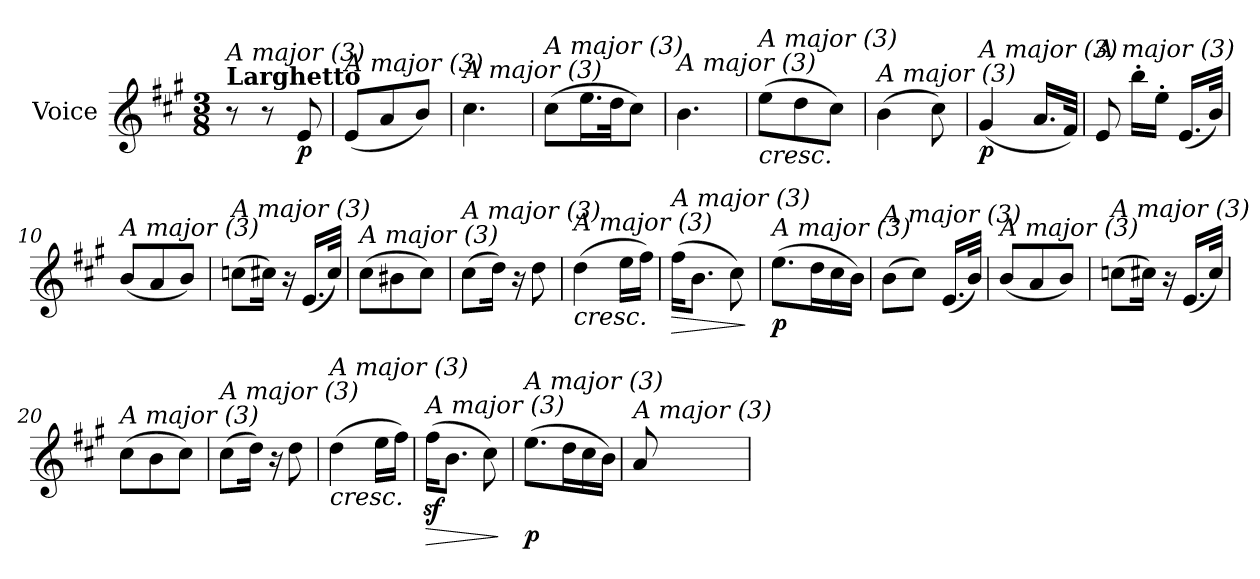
**kern	**dynam
*part1	*part1
*staff1	*staff1
*I"Voice	*
*I'V	*
*clefG2	*
*k[f#c#g#]	*
*A:	*
*M3/8	*
=1	=1
!LO:TX:a:B:t=Larghetto	!
!LO:TX:i:t=A major (3)	!
8r	.
8r	.
!	!LO:DY:b
8e/	p
=2	=2
!LO:TX:i:t=A major (3)	!
(<8e/L	.
8a/	.
8b/J)	.
=3	=3
!LO:TX:i:t=A major (3)	!
4.cc#\	.
=4	=4
!LO:TX:i:t=A major (3)	!
(>8cc#\L	.
16.ee\L	.
32dd\Jk	.
8cc#\J)	.
=5	=5
!LO:TX:i:t=A major (3)	!
4.b\	.
=6	=6
!LO:TX:b:i:t=cresc.	!
!LO:TX:i:t=A major (3)	!
(>8ee\L	.
8dd\	.
8cc#\J)	.
=7	=7
!LO:TX:i:t=A major (3)	!
(>4b\	.
8cc#\)	.
!!LO:LB:g=z
=8	=8
!LO:TX:i:t=A major (3)	!
!	!LO:DY:b
(<4g#/	p
16.a/LL	.
32f#/JJk)	.
=9	=9
!LO:TX:i:t=A major (3)	!
8e/	.
16bb'>\LL	.
16ee'>\JJ	.
(<16.e/LL	.
32b/JJk)	.
=10	=10
!LO:TX:i:t=A major (3)	!
(<8b/L	.
8a/	.
8b/J)	.
=11	=11
!LO:TX:i:t=A major (3)	!
(>8ccni\L	.
16cc#\Jk)	.
16r	.
(<16.e/LL	.
32cc#/JJk)	.
=12	=12
!LO:TX:i:t=A major (3)	!
(>8cc#\L	.
8b#Xj\	.
8cc#\J)	.
=13	=13
!LO:TX:i:t=A major (3)	!
(>8cc#\L	.
16dd\Jk)	.
16r	.
8dd\	.
!!LO:LB:g=z
=14	=14
!LO:TX:b:i:t=cresc.	!
!LO:TX:i:t=A major (3)	!
(>4dd\	.
16ee\LL	.
16ff#\JJ)	.
=15	=15
!LO:TX:i:t=A major (3)	!
!	!LO:HP:b
(>16ff#\KL	>
8.b\J	.
8cc#\)	.
.	]
=16	=16
!LO:TX:i:t=A major (3)	!
!	!LO:DY:b
(>8.ee\L	p
16dd\L	.
16cc#\	.
16b\JJ)	.
=17	=17
!LO:TX:i:t=A major (3)	!
(>8b\L	.
8cc#\J)	.
(<16.e/LL	.
32b/JJk)	.
=18	=18
!LO:TX:i:t=A major (3)	!
(<8b/L	.
8a/	.
8b/J)	.
!!LO:LB:g=z
=19	=19
!LO:TX:i:t=A major (3)	!
(>8ccni\L	.
16cc#\Jk)	.
16r	.
(<16.e/LL	.
32cc#/JJk)	.
=20	=20
!LO:TX:i:t=A major (3)	!
(>8cc#\L	.
8b\	.
8cc#\J)	.
=21	=21
!LO:TX:i:t=A major (3)	!
(>8cc#\L	.
16dd\Jk)	.
16r	.
8dd\	.
=22	=22
!LO:TX:b:i:t=cresc.	!
!LO:TX:i:t=A major (3)	!
(>4dd\	.
16ee\LL	.
16ff#\JJ)	.
=23	=23
!LO:TX:i:t=A major (3)	!
!	!LO:HP:b
(>16ff#z<\KL	>
8.b\J	.
8cc#\)	.
.	]
=24	=24
!LO:TX:i:t=A major (3)	!
!	!LO:DY:b
(>8.ee\L	p
16dd\L	.
16cc#\	.
16b\JJ)	.
=25	=25
!LO:TX:i:t=A major (3)	!
8a/	.
=	=
*-	*-
